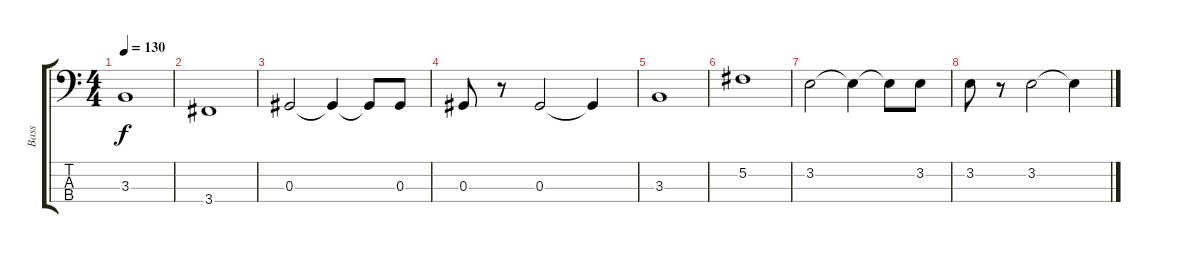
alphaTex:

\track ("Bass" "Bass") {instrument electricbassfinger}
\staff {score tabs}
\tuning (Gb2 Db2 Ab1 Eb1) {hide}
\ts (4 4)
\tempo 130
\clef f4
\ks c
3.3.1{dy f} |
3.4.1 |
0.3.2{volume 6} 0.3{t}.4 0.3{t}.8 0.3.8 |
0.3.8 r.8 0.3.2 0.3{t}.4 |
3.3.1{volume 5} |
5.2.1{volume 3} |
3.2.2{volume 2} 3.2{t}.4 3.2{t}.8 3.2.8{volume 1} |
3.2.8{volume 0} r.8 3.2.2 3.2{t}.4
